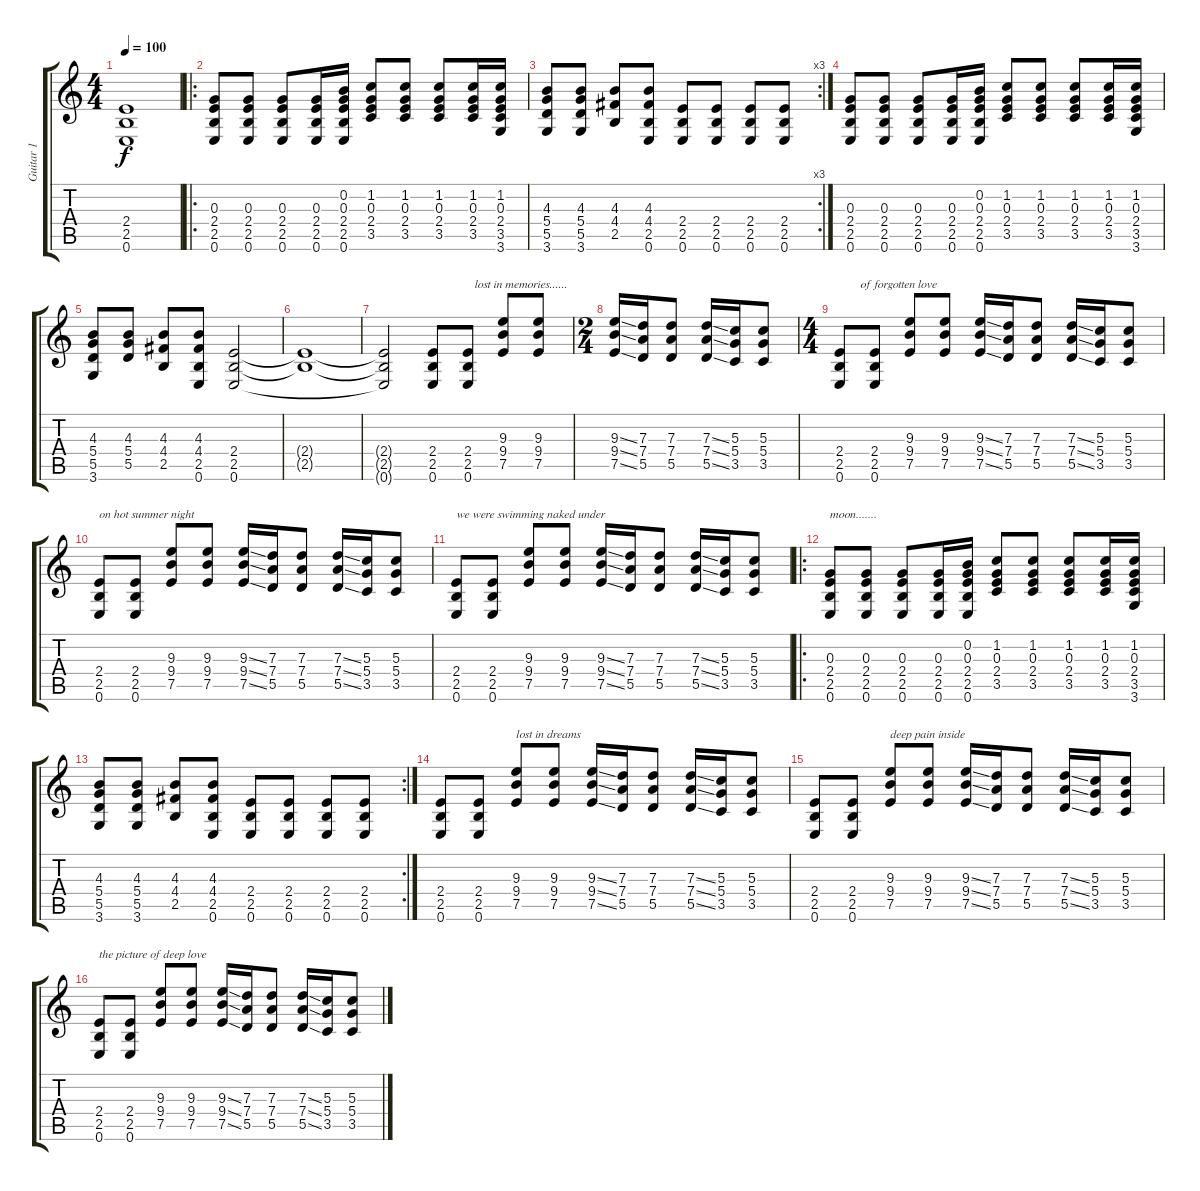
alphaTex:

\track ("Guitar 1" "Guitar 1") {instrument distortionguitar}
\staff {score tabs}
\tuning (E4 B3 G3 D3 A2 E2) {hide}
\ts (4 4)
\tempo 100
\clef g2
\ks c
(2.4 2.5 0.6).1{txt "" dy f instrument distortionguitar} |
\ro
(0.3 2.4 2.5 0.6).8 (0.3 2.4 2.5 0.6).8 (0.3 2.4 2.5 0.6).8 (0.3 2.4 2.5 0.6).16 (0.2 0.3 2.4 2.5 0.6).16 (1.2 0.3 2.4 3.5).8 (1.2 0.3 2.4 3.5).8 (1.2 0.3 2.4 3.5).8 (1.2 0.3 2.4 3.5).16 (1.2 0.3 2.4 3.5 3.6).16 |
\rc 3
(4.3 5.4 5.5 3.6).8 (4.3 5.4 5.5 3.6).8 (4.3 4.4 2.5).8 (4.3 4.4 2.5 0.6).8 (2.4 2.5 0.6).8 (2.4 2.5 0.6).8 (2.4 2.5 0.6).8 (2.4 2.5 0.6).8 |
(0.3 2.4 2.5 0.6).8 (0.3 2.4 2.5 0.6).8 (0.3 2.4 2.5 0.6).8 (0.3 2.4 2.5 0.6).16 (0.2 0.3 2.4 2.5 0.6).16 (1.2 0.3 2.4 3.5).8 (1.2 0.3 2.4 3.5).8 (1.2 0.3 2.4 3.5).8 (1.2 0.3 2.4 3.5).16 (1.2 0.3 2.4 3.5 3.6).16 |
(4.3 5.4 5.5 3.6).8 (4.3 5.4 5.5).8 (4.3 4.4 2.5).8 (4.3 4.4 2.5 0.6).8 (2.4 2.5 0.6).2 |
(2.4{t} 2.5{t}).1 |
(2.4{t} 2.5{t} 0.6{t}).2 (2.4 2.5 0.6).8{txt "              lost in memories......"} (2.4 2.5 0.6).8 (9.3 9.4 7.5).8 (9.3 9.4 7.5).8 |
\ts (2 4)
(9.3{ss} 9.4{ss} 7.5{ss}).16 (7.3 7.4 5.5).16 (7.3 7.4 5.5).8 (7.3{ss} 7.4{ss} 5.5{ss}).16 (5.3 5.4 3.5).16 (5.3 5.4 3.5).8 |
\ts (4 4)
(2.4 2.5 0.6).8{txt "       of forgotten love"} (2.4 2.5 0.6).8 (9.3 9.4 7.5).8 (9.3 9.4 7.5).8 (9.3{ss} 9.4{ss} 7.5{ss}).16 (7.3 7.4 5.5).16 (7.3 7.4 5.5).8 (7.3{ss} 7.4{ss} 5.5{ss}).16 (5.3 5.4 3.5).16 (5.3 5.4 3.5).8 |
(2.4 2.5 0.6).8{txt "on hot summer night"} (2.4 2.5 0.6).8 (9.3 9.4 7.5).8 (9.3 9.4 7.5).8 (9.3{ss} 9.4{ss} 7.5{ss}).16 (7.3 7.4 5.5).16 (7.3 7.4 5.5).8 (7.3{ss} 7.4{ss} 5.5{ss}).16 (5.3 5.4 3.5).16 (5.3 5.4 3.5).8 |
(2.4 2.5 0.6).8{txt "we were swimming naked under "} (2.4 2.5 0.6).8 (9.3 9.4 7.5).8 (9.3 9.4 7.5).8 (9.3{ss} 9.4{ss} 7.5{ss}).16 (7.3 7.4 5.5).16 (7.3 7.4 5.5).8 (7.3{ss} 7.4{ss} 5.5{ss}).16 (5.3 5.4 3.5).16 (5.3 5.4 3.5).8 |
\ro
(0.3 2.4 2.5 0.6).8{txt "moon......."} (0.3 2.4 2.5 0.6).8 (0.3 2.4 2.5 0.6).8 (0.3 2.4 2.5 0.6).16 (0.2 0.3 2.4 2.5 0.6).16 (1.2 0.3 2.4 3.5).8 (1.2 0.3 2.4 3.5).8 (1.2 0.3 2.4 3.5).8 (1.2 0.3 2.4 3.5).16 (1.2 0.3 2.4 3.5 3.6).16 |
\rc 2
(4.3 5.4 5.5 3.6).8 (4.3 5.4 5.5 3.6).8 (4.3 4.4 2.5).8 (4.3 4.4 2.5 0.6).8 (2.4 2.5 0.6).8 (2.4 2.5 0.6).8 (2.4 2.5 0.6).8 (2.4 2.5 0.6).8 |
(2.4 2.5 0.6).8 (2.4 2.5 0.6).8 (9.3 9.4 7.5).8{txt "lost in dreams"} (9.3 9.4 7.5).8 (9.3{ss} 9.4{ss} 7.5{ss}).16 (7.3 7.4 5.5).16 (7.3 7.4 5.5).8 (7.3{ss} 7.4{ss} 5.5{ss}).16 (5.3 5.4 3.5).16 (5.3 5.4 3.5).8 |
(2.4 2.5 0.6).8 (2.4 2.5 0.6).8 (9.3 9.4 7.5).8{txt "deep pain inside"} (9.3 9.4 7.5).8 (9.3{ss} 9.4{ss} 7.5{ss}).16 (7.3 7.4 5.5).16 (7.3 7.4 5.5).8 (7.3{ss} 7.4{ss} 5.5{ss}).16 (5.3 5.4 3.5).16 (5.3 5.4 3.5).8 |
(2.4 2.5 0.6).8{txt "the picture of deep love"} (2.4 2.5 0.6).8 (9.3 9.4 7.5).8 (9.3 9.4 7.5).8 (9.3{ss} 9.4{ss} 7.5{ss}).16 (7.3 7.4 5.5).16 (7.3 7.4 5.5).8 (7.3{ss} 7.4{ss} 5.5{ss}).16 (5.3 5.4 3.5).16 (5.3 5.4 3.5).8
